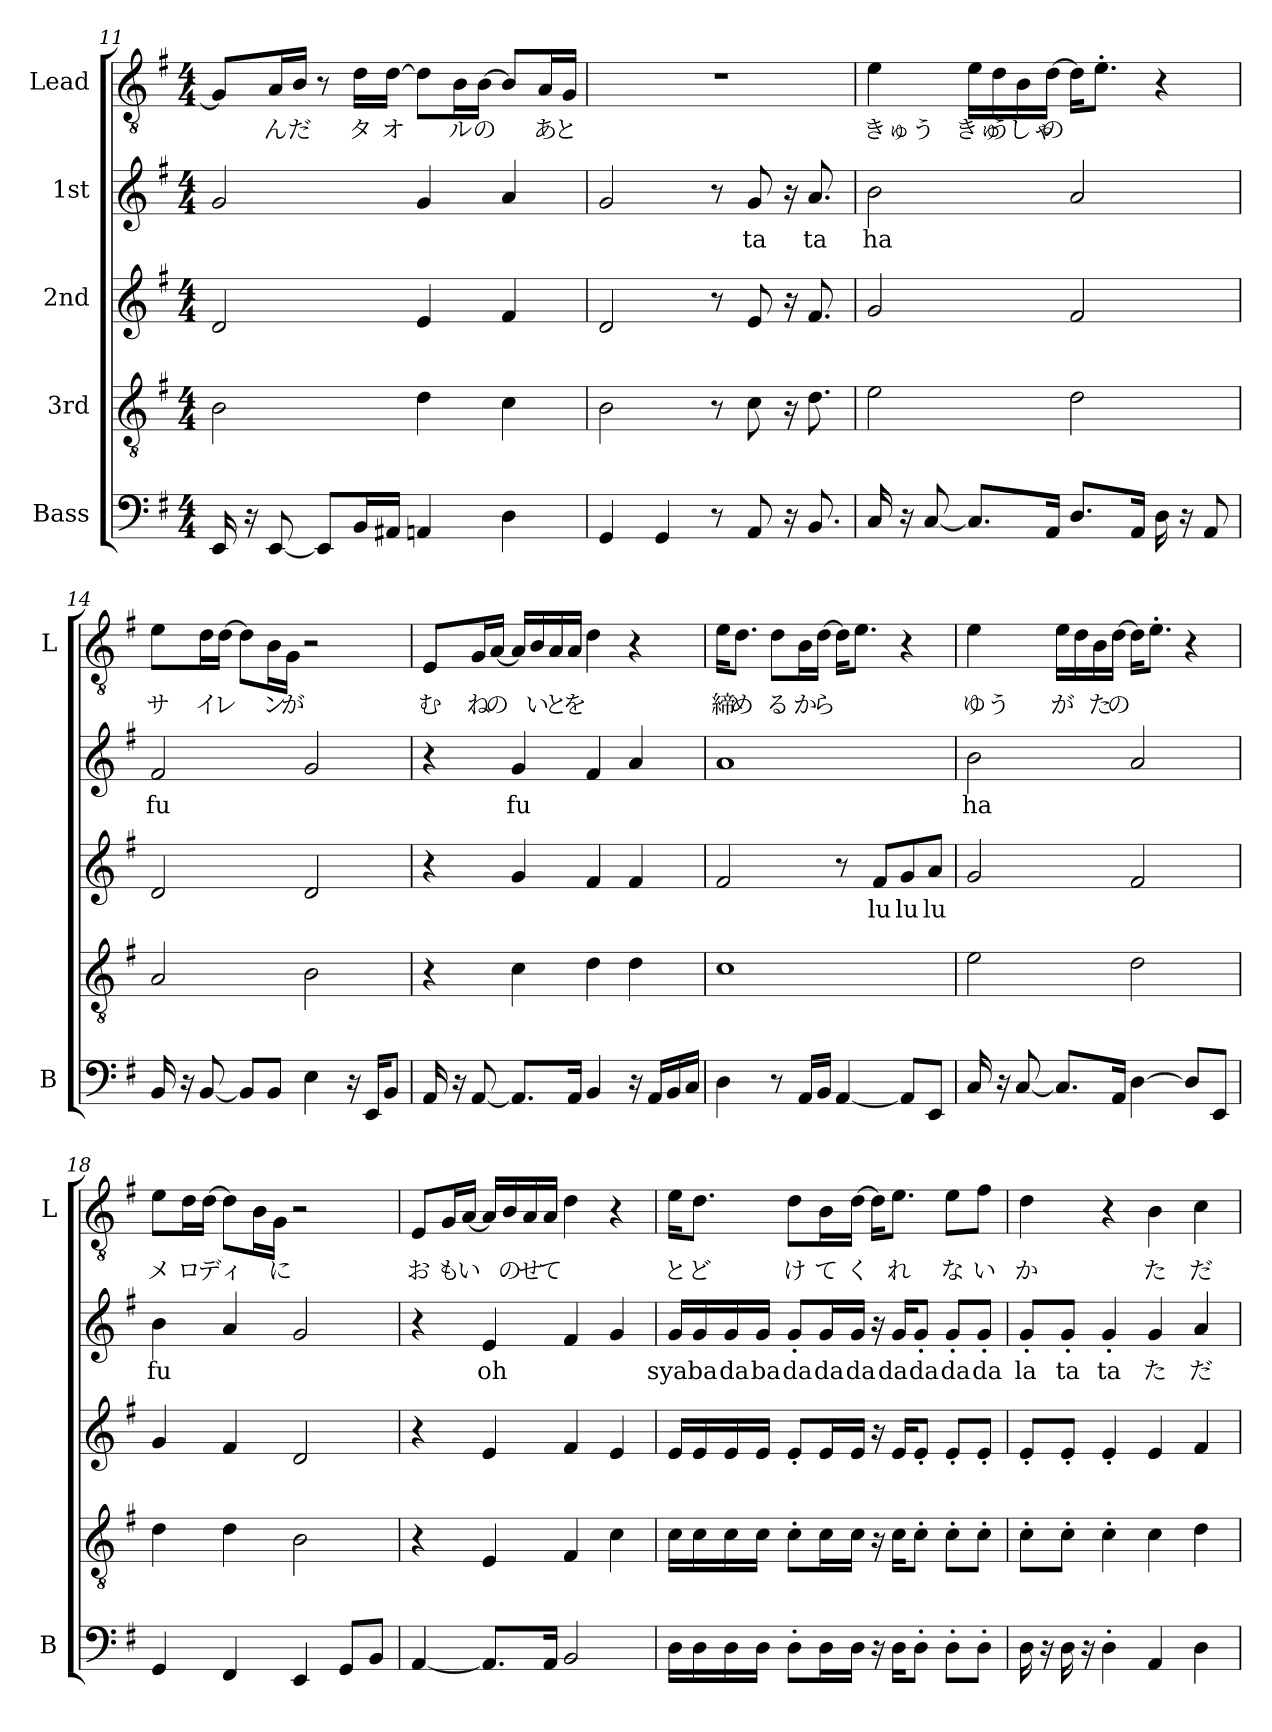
**kern	**kern	**kern	**text	**kern	**text	**kern	**text
*part5	*part4	*part3	*part3	*part2	*part2	*part1	*part1
*staff5	*staff4	*staff3	*staff3	*staff2	*staff2	*staff1	*staff1
*I"Bass	*I"3rd	*I"2nd	*	*I"1st	*	*I"Lead	*
*I'B	*	*	*	*	*	*I'L	*
*clefF4	*clefGv2	*clefG2	*	*clefG2	*	*clefGv2	*
*k[f#]	*k[f#]	*k[f#]	*	*k[f#]	*	*k[f#]	*
*M4/4	*M4/4	*M4/4	*	*M4/4	*	*M4/4	*
=11	=11	=11	=11	=11	=11	=11	=11
16EE	2B	2d	.	2g	.	8GL]	.
16r	.	.	.	.	.	.	.
[8EE	.	.	.	.	.	16AL	ん
.	.	.	.	.	.	16BJJ	だ
8EEL]	.	.	.	.	.	8r	.
16BBL	.	.	.	.	.	16dLL	タ
16AA#XJJ	.	.	.	.	.	[16dJJ	オ
4AAn	4d	4e	.	4g	.	8dL]	.
.	.	.	.	.	.	16BL	ル
.	.	.	.	.	.	[16BJJ	の
4D	4c	4f#	.	4a	.	8BL]	.
.	.	.	.	.	.	16AL	あ
.	.	.	.	.	.	16GJJ	と
=12	=12	=12	=12	=12	=12	=12	=12
4GG	2B	2d	.	2g	.	1r	.
4GG	.	.	.	.	.	.	.
8r	8r	8r	.	8r	.	.	.
8AA	8c	8e	.	8g	ta	.	.
16r	16r	16r	.	16r	.	.	.
8.BB	8.d	8.f#	.	8.a	ta	.	.
=13	=13	=13	=13	=13	=13	=13	=13
16C	2e	2g	.	2b	ha	4e	きゅう
16r	.	.	.	.	.	.	.
[8C	.	.	.	.	.	.	.
8.CL]	.	.	.	.	.	16eLL	きゅ
.	.	.	.	.	.	16d	う
.	.	.	.	.	.	16B	しゃ
16AAJk	.	.	.	.	.	[16dJJ	の
8.DL	2d	2f#	.	2a	.	16dKL]	.
.	.	.	.	.	.	8.e'J	.
16AAJk	.	.	.	.	.	.	.
16D	.	.	.	.	.	4r	.
16r	.	.	.	.	.	.	.
8AA	.	.	.	.	.	.	.
=14	=14	=14	=14	=14	=14	=14	=14
16BB	2A	2d	.	2f#	fu	8eL	サ
16r	.	.	.	.	.	.	.
[8BB	.	.	.	.	.	16dL	イ
.	.	.	.	.	.	[16dJJ	レ
8BBL]	.	.	.	.	.	8dL]	.
8BBJ	.	.	.	.	.	16BL	ン
.	.	.	.	.	.	16GJJ	が
4E	2B	2d	.	2g	.	2r	.
16r	.	.	.	.	.	.	.
16EEKL	.	.	.	.	.	.	.
8BBJ	.	.	.	.	.	.	.
=15	=15	=15	=15	=15	=15	=15	=15
16AA	4r	4r	.	4r	.	8EL	む
16r	.	.	.	.	.	.	.
[8AA	.	.	.	.	.	16GL	ね
.	.	.	.	.	.	[16AJJ	の
8.AAL]	4c	4g	.	4g	fu	16ALL]	.
.	.	.	.	.	.	16B	い
.	.	.	.	.	.	16A	と
16AAJk	.	.	.	.	.	16AJJ	を
4BB	4d	4f#	.	4f#	.	4d	.
16r	4d	4f#	.	4a	.	4r	.
16AALL	.	.	.	.	.	.	.
16BB	.	.	.	.	.	.	.
16CJJ	.	.	.	.	.	.	.
=16	=16	=16	=16	=16	=16	=16	=16
4D	1c	2f#	.	1a	.	16eKL	締
.	.	.	.	.	.	8.dJ	め
8r	.	.	.	.	.	8dL	る
16AALL	.	.	.	.	.	16BL	か
16BBJJ	.	.	.	.	.	[16dJJ	ら
[4AA	.	8r	.	.	.	16dKL]	.
.	.	.	.	.	.	8.eJ	.
.	.	8f#L	lu	.	.	.	.
8AAL]	.	8g	lu	.	.	4r	.
8EEJ	.	8aJ	lu	.	.	.	.
=17	=17	=17	=17	=17	=17	=17	=17
16C	2e	2g	.	2b	ha	4e	ゆう
16r	.	.	.	.	.	.	.
[8C	.	.	.	.	.	.	.
8.CL]	.	.	.	.	.	16eLL	が
.	.	.	.	.	.	16d	.
.	.	.	.	.	.	16B	た
16AAJk	.	.	.	.	.	[16dJJ	の
[4D	2d	2f#	.	2a	.	16dKL]	.
.	.	.	.	.	.	8.e'J	.
8DL]	.	.	.	.	.	4r	.
8EEJ	.	.	.	.	.	.	.
=18	=18	=18	=18	=18	=18	=18	=18
4GG	4d	4g	.	4b	fu	8eL	メ
.	.	.	.	.	.	16dL	ロ
.	.	.	.	.	.	[16dJJ	ディ
4FF#	4d	4f#	.	4a	.	8dL]	.
.	.	.	.	.	.	16BL	.
.	.	.	.	.	.	16GJJ	に
4EE	2B	2d	.	2g	.	2r	.
8GGL	.	.	.	.	.	.	.
8BBJ	.	.	.	.	.	.	.
=19	=19	=19	=19	=19	=19	=19	=19
[4AA	4r	4r	.	4r	.	8EL	お
.	.	.	.	.	.	16GL	も
.	.	.	.	.	.	[16AJJ	い
8.AAL]	4E	4e	.	4e	oh	16ALL]	.
.	.	.	.	.	.	16B	の
.	.	.	.	.	.	16A	せ
16AAJk	.	.	.	.	.	16AJJ	て
2BB	4F#	4f#	.	4f#	.	4d	.
.	4c	4e	.	4g	.	4r	.
=20	=20	=20	=20	=20	=20	=20	=20
16DLL	16cLL	16eLL	.	16gLL	sya	16eKL	と
16D	16c	16e	.	16g	ba	8.dJ	ど
16D	16c	16e	.	16g	da	.	.
16DJJ	16cJJ	16eJJ	.	16gJJ	ba	.	.
8D'L	8c'L	8e'L	.	8g'L	da	8dL	け
16DL	16cL	16eL	.	16gL	da	16BL	て
16DJJ	16cJJ	16eJJ	.	16gJJ	da	[16dJJ	く
16r	16r	16r	.	16r	.	16dKL]	.
16DKL	16cKL	16eKL	.	16gKL	da	8.eJ	れ
8D'J	8c'J	8e'J	.	8g'J	da	.	.
8D'L	8c'L	8e'L	.	8g'L	da	8eL	な
8D'J	8c'J	8e'J	.	8g'J	da	8f#J	い
=21	=21	=21	=21	=21	=21	=21	=21
16D	8c'L	8e'L	.	8g'L	la	4d	か
16r	.	.	.	.	.	.	.
16D	8c'J	8e'J	.	8g'J	ta	.	.
16r	.	.	.	.	.	.	.
4D'	4c'	4e'	.	4g'	ta	4r	.
4AA	4c	4e	.	4g	た	4B	た
4D	4d	4f#	.	4a	だ	4c	だ
=	=	=	=	=	=	=	=
*-	*-	*-	*-	*-	*-	*-	*-
